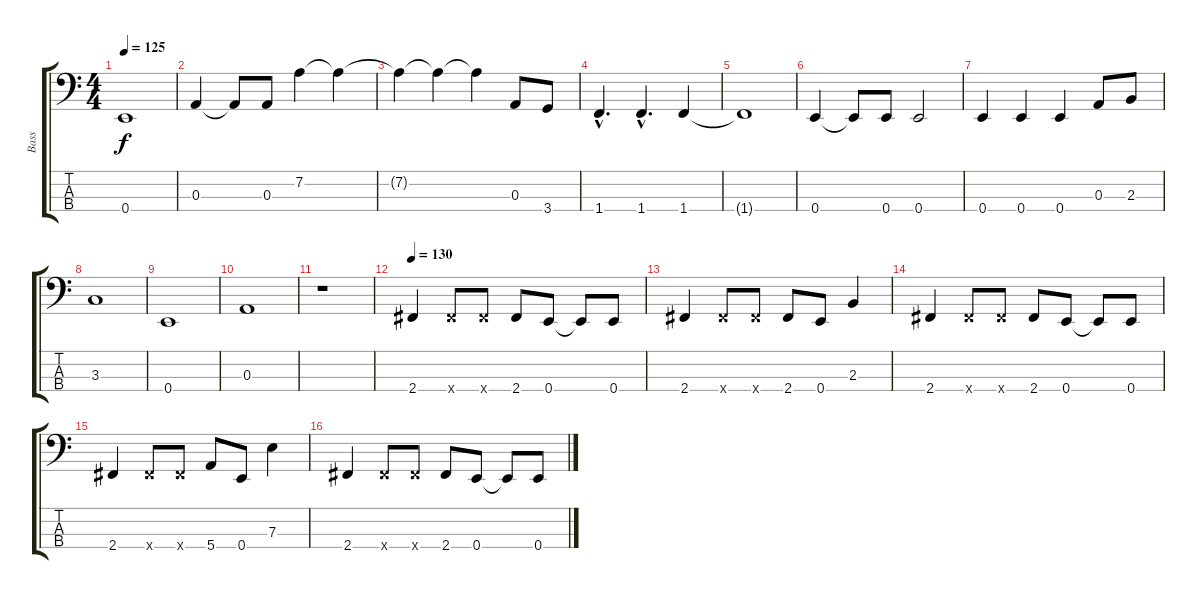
\track ("Bass" "Bass") {instrument electricbassfinger}
\staff {score tabs}
\tuning (G2 D2 A1 E1) {hide}
\ts (4 4)
\tempo 125
\clef f4
\ks c
0.4.1{dy f} |
0.3.4 0.3{t}.8 0.3.8 7.2.4 7.2{t}.4 |
7.2{t}.4 7.2{t}.4 7.2{t}.4 0.3.8 3.4.8 |
1.4{hac}.4{d} 1.4{hac}.4{d} 1.4.4 |
1.4{t}.1 |
0.4.4 0.4{t}.8 0.4.8 0.4.2 |
0.4.4 0.4.4 0.4.4 0.3.8 2.3.8 |
3.3.1 |
0.4.1 |
0.3.1 |
r.1 |
\tempo 130
2.4.4 2.4{x}.8 2.4{x}.8 2.4.8 0.4.8 0.4{t}.8 0.4.8 |
2.4.4 2.4{x}.8 2.4{x}.8 2.4.8 0.4.8 2.3.4 |
2.4.4 2.4{x}.8 2.4{x}.8 2.4.8 0.4.8 0.4{t}.8 0.4.8 |
2.4.4 2.4{x}.8 2.4{x}.8 5.4.8 0.4.8 7.3.4 |
2.4.4 2.4{x}.8 2.4{x}.8 2.4.8 0.4.8 0.4{t}.8 0.4.8
